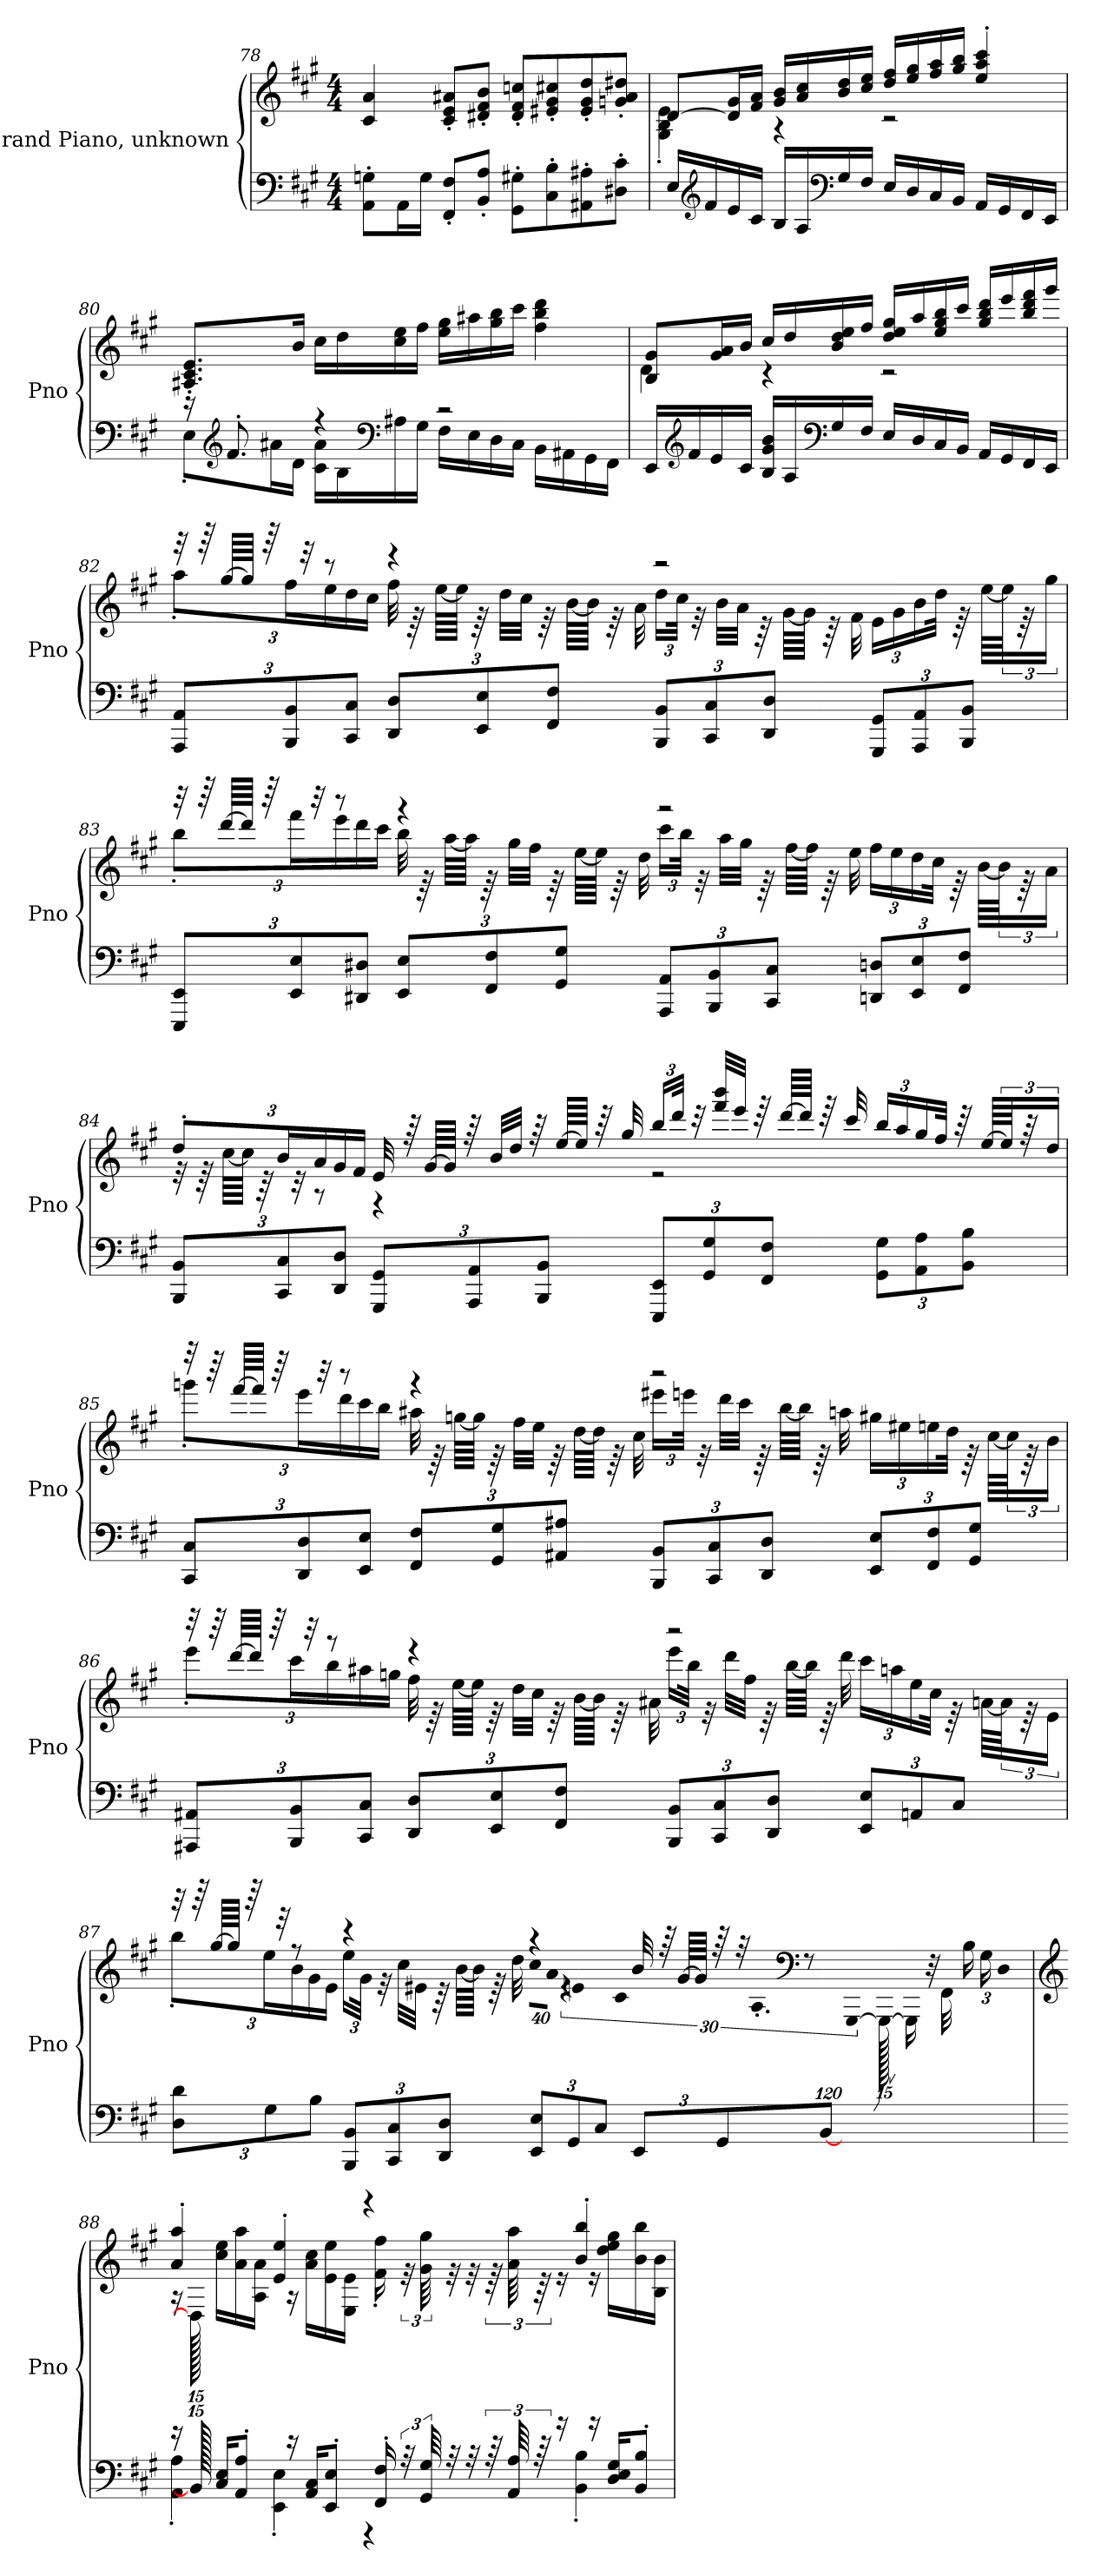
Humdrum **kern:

**kern	**kern
*part1	*part1
*staff2	*staff1
*I"Grand Piano, unknown	*
*I'Pno	*
*clefF4	*clefG2
*k[f#c#g#]	*k[f#c#g#]
*M4/4	*M4/4
=78	=78
8AA\' 8Gn\'L	4c#/ 4a/
16AA\L	.
16G\JJ	.
8FF#/' 8F#/'L	8c#/' 8e/' 8a#X/'L
8BB/' 8A/'J	8d#X/' 8f#/' 8b/'J
8GG#\' 8G#X\'L	8d#/' 8f#/' 8ccn/'L
8C#\' 8B\'	8e#X/' 8g#/' 8cc#X/'
8AA#X\' 8A#X\'	8e#/' 8g#/' 8dd/'
8D#X\' 8c#\'J	8gn/' 8a#/' 8dd#X/'J
!!LO:LB:g=z
=79	=79
*	*^
16E/LL	[8d/L	4G#\' 4B\' 4e\'
*clefG2	*	*
16f#/	.	.
16e/	16d/] 16g#/L	.
16c#/JJ	16f#/ 16a/JJ	.
16B/LL	16g#/ 16b/LL	4r
16A/	16a/ 16cc#/	.
*clefF4	*	*
16G#/	16b/ 16dd/	.
16F#/JJ	16cc#/ 16ee/JJ	.
16E/LL	16dd/ 16ff#/LL	2r
16D/	16ee/ 16gg#/	.
16C#/	16ff#/ 16aa/	.
16BB/JJ	16gg#/ 16bb/JJ	.
16AA/LL	4ee/' 4aa/' 4ccc#/'	.
16GG#/	.	.
16FF#/	.	.
16EE/JJ	.	.
*	*v	*v
=80	=80
*^	*
16r	8E'\L	8.A#X/' 8.c#/' 8.e/'L
*clefG2	*	*
8.f#'/	.	.
.	16a#X\L	.
.	16d\JJ	16b/Jk
4r	16c#\ 16a#\LL	16cc#\LL
.	16B\	16dd\
*clefF4	*	*
.	16A#X\	16cc#\ 16ee\
.	16G#\JJ	16ff#\JJ
2r	16F#\LL	16ee\ 16gg#\LL
.	16E\	16aa#X\
.	16D\	16gg#\ 16bb\
.	16C#\JJ	16ccc#\JJ
.	16BB\LL	4ff#\ 4bb\ 4ddd\
.	16AA#X\	.
.	16GG#\	.
.	16FF#\JJ	.
*v	*v	*
!!LO:LB:g=z
=81	=81
*	*^
16EE/LL	8B/ 8g#/L	4d\
*clefG2	*	*
16f#/	.	.
16e/	16g#/ 16a/L	.
16c#/JJ	16b/JJ	.
16B/ 16g#/ 16b/LL	16cc#/LL	4r
16A/	16dd/	.
*clefF4	*	*
16G#/	16b/ 16dd/ 16ee/	.
16F#/JJ	16ff#/JJ	.
16E/LL	16dd/ 16ee/ 16gg#/LL	2r
16D/	16aa/	.
16C#/	16ee/ 16gg#/ 16bb/	.
16BB/JJ	16ccc#/JJ	.
16AA/LL	16gg#/ 16bb/ 16ddd/LL	.
16GG#/	16eee/	.
16FF#/	16bb/ 16ddd/ 16fff#/	.
16EE/JJ	16ggg#/JJ	.
!!LO:LB:g=z	!!
=82	=82	=82
*Xbrackettup	*	*Xbrackettup
12AAA/ 12AA/L	32r	12aa'\L
.	64r	.
.	[64gg#/LLLL	.
.	64gg#/JJJJ]	.
.	64r	.
12BBB/ 12BB/	.	24ff#\L
.	32r	.
.	8r	24ee\
12CC#/ 12C#/J	.	24dd\
.	.	24cc#\JJ
12DD/ 12D/L	4r	32ff#\
.	.	64r
.	.	[64ee\LLLL
.	.	64ee\JJJJ]
.	.	64r
12EE/ 12E/	.	.
.	.	32dd\LLL
.	.	32cc#\JJJ
.	.	64r
12FF#/ 12F#/J	.	.
.	.	[64b\LLLL
.	.	64b\JJJJ]
.	.	64r
.	.	32a\
12BBB/ 12BB/L	2r	24dd\LL
.	.	48cc#\JJk
.	.	32r
12CC#/ 12C#/	.	.
.	.	32b\LLL
.	.	32a\JJJ
.	.	64r
12DD/ 12D/J	.	.
.	.	[64g#\LLLL
.	.	64g#\JJJJ]
.	.	64r
.	.	32f#\
12GGG#/ 12GG#/L	.	24e\LL
.	.	24g#\
12AAA/ 12AA/	.	24b\
.	.	32dd\JJk
.	.	64r
12BBB/ 12BB/J	.	.
.	.	[64ee\LLLL
*	*	*brackettup
.	.	96ee\JJJJ]
.	.	96r
.	.	24gg#\
!!LO:LB:g=z	!!
=83	=83	=83
*	*	*Xbrackettup
12EEE/ 12EE/L	32r	12bb'\L
.	64r	.
.	[64ddd/LLLL	.
.	64ddd/JJJJ]	.
.	64r	.
12EE/ 12E/	.	24fff#\L
.	32r	.
.	8r	24eee\
12DD#X/ 12D#X/J	.	24ddd\
.	.	24ccc#\JJ
12EE/ 12E/L	4r	32bb\
.	.	64r
.	.	[64aa\LLLL
.	.	64aa\JJJJ]
.	.	64r
12FF#/ 12F#/	.	.
.	.	32gg#\LLL
.	.	32ff#\JJJ
.	.	64r
12GG#/ 12G#/J	.	.
.	.	[64ee\LLLL
.	.	64ee\JJJJ]
.	.	64r
.	.	32dd\
12AAA/ 12AA/L	2r	24ccc#\LL
.	.	48bb\JJk
.	.	32r
12BBB/ 12BB/	.	.
.	.	32aa\LLL
.	.	32gg#\JJJ
.	.	64r
12CC#/ 12C#/J	.	.
.	.	[64ff#\LLLL
.	.	64ff#\JJJJ]
.	.	64r
.	.	32ee\
12DDn/ 12Dn/L	.	24ff#\LL
.	.	24ee\
12EE/ 12E/	.	24dd\
.	.	32cc#\JJk
.	.	64r
12FF#/ 12F#/J	.	.
.	.	[64b\LLLL
*	*	*brackettup
.	.	96b\JJJJ]
.	.	96r
.	.	24a\
!!LO:PB:g=z	!!
=84	=84	=84
*	*Xbrackettup	*
12BBB/ 12BB/L	12dd'/L	32r
.	.	64r
.	.	[64cc#\LLLL
.	.	64cc#\JJJJ]
.	.	64r
12CC#/ 12C#/	24b/L	.
.	.	32r
.	24a/	8r
12DD/ 12D/J	24g#/	.
.	24f#/JJ	.
12GGG#/ 12GG#/L	32e/	4r
.	64r	.
.	[64g#/LLLL	.
.	64g#/JJJJ]	.
.	64r	.
12AAA/ 12AA/	.	.
.	32b/LLL	.
.	32dd/JJJ	.
.	64r	.
12BBB/ 12BB/J	.	.
.	[64ee/LLLL	.
.	64ee/JJJJ]	.
.	64r	.
.	32gg#/	.
12EEE/ 12EE/L	24bb/LL	2r
.	48ddd/JJk	.
.	32r	.
12GG#/ 12G#/	.	.
.	32fff#/ 32bbb/LLL	.
.	32eee/JJJ	.
.	64r	.
12FF#/ 12F#/J	.	.
.	[64ddd/LLLL	.
.	64ddd/JJJJ]	.
.	64r	.
.	32ccc#/	.
12GG#\ 12G#\L	24bb/LL	.
.	24aa/	.
12AA\ 12A\	24gg#/	.
.	32ff#/JJk	.
.	64r	.
12BB\ 12B\J	.	.
.	[64ee/LLLL	.
*	*brackettup	*
.	96ee/JJJJ]	.
.	96r	.
.	24dd/	.
!!LO:LB:g=z	!!
=85	=85	=85
*	*	*Xbrackettup
12CC#/ 12C#/L	32r	12gggn'\L
.	64r	.
.	[64fff#/LLLL	.
.	64fff#/JJJJ]	.
.	64r	.
12DD/ 12D/	.	24eee\L
.	32r	.
.	8r	24ddd\
12EE/ 12E/J	.	24ccc#\
.	.	24bb\JJ
12FF#/ 12F#/L	4r	32aa#X\
.	.	64r
.	.	[64ggn\LLLL
.	.	64gg\JJJJ]
.	.	64r
12GG#/ 12G#/	.	.
.	.	32ff#\LLL
.	.	32ee\JJJ
.	.	64r
12AA#X/ 12A#X/J	.	.
.	.	[64dd\LLLL
.	.	64dd\JJJJ]
.	.	64r
.	.	32cc#\
12BBB/ 12BB/L	2r	24eee#X\LL
.	.	48eeen\JJk
.	.	32r
12CC#/ 12C#/	.	.
.	.	32ddd\LLL
.	.	32ccc#\JJJ
.	.	64r
12DD/ 12D/J	.	.
.	.	[64bb\LLLL
.	.	64bb\JJJJ]
.	.	64r
.	.	32aan\
12EE/ 12E/L	.	24gg#X\LL
.	.	24ee#X\
12FF#/ 12F#/	.	24een\
.	.	32dd\JJk
.	.	64r
12GG#/ 12G#/J	.	.
.	.	[64cc#\LLLL
*	*	*brackettup
.	.	96cc#\JJJJ]
.	.	96r
.	.	24b\
!!LO:LB:g=z	!!
=86	=86	=86
*	*	*Xbrackettup
12AAA#X/ 12AA#X/L	32r	12eee'\L
.	64r	.
.	[64ddd/LLLL	.
.	64ddd/JJJJ]	.
.	64r	.
12BBB/ 12BB/	.	24ccc#\L
.	32r	.
.	8r	24bb\
12CC#/ 12C#/J	.	24aa#X\
.	.	24ggn\JJ
12DD/ 12D/L	4r	32ff#\
.	.	64r
.	.	[64ee\LLLL
.	.	64ee\JJJJ]
.	.	64r
12EE/ 12E/	.	.
.	.	32dd\LLL
.	.	32cc#\JJJ
.	.	64r
12FF#/ 12F#/J	.	.
.	.	[64b\LLLL
.	.	64b\JJJJ]
.	.	64r
.	.	32a#X\
12BBB/ 12BB/L	2r	24eee\LL
.	.	48bb\JJk
.	.	32r
12CC#/ 12C#/	.	.
.	.	32ddd\LLL
.	.	32ff#\JJJ
.	.	64r
12DD/ 12D/J	.	.
.	.	[64bb\LLLL
.	.	64bb\JJJJ]
.	.	64r
.	.	32ddd\
12EE/ 12E/L	.	24ccc#\LL
.	.	24aan\
12AAn/	.	24ee\
.	.	32cc#\JJk
.	.	64r
12C#/J	.	.
.	.	[64an\LLLL
*	*	*brackettup
.	.	96a\JJJJ]
.	.	96r
.	.	24e\
!!LO:LB:g=z	!!
=87	=87	=87
*	*	*Xbrackettup
960ryy	32r	12bb'\L
12D\ 12d\L	.	.
.	64r	.
.	[64gg#/LLLL	.
.	64gg#/JJJJ]	.
.	64r	.
.	.	24ee\L
12G#\	.	.
.	32r	.
.	8r	24b\
.	.	24g#\
12B\J	.	.
.	.	24e\JJ
.	4r	24ee\LL
12BBB/ 12BB/L	.	.
.	.	48g#\JJk
.	.	32r
12CC#/ 12C#/	.	.
.	.	32cc#\LLL
.	.	32e#X\JJJ
.	.	64r
12DD/ 12D/J	.	.
.	.	[64b\LLLL
.	.	64b\JJJJ]
.	.	64r
.	.	32dd\
*	*	*brackettup
!	!	!LO:N:vis=32
.	4r	640%23cc#\LLL
12EE/ 12E/L	.	.
!	!	!LO:N:vis=32
.	.	640%23a\JJJ
!	!	!LO:N:vis=64
.	.	960%17r
12GG#/	.	.
!	!	!LO:N:vis=32
.	.	640%23en\LLL
!	!	!LO:N:vis=32
.	.	640%23c#\
!	!	!LO:N:vis=32.
.	.	1920%103A'\
12C#/J	.	.
.	.	[1920%67E\JJ
.	32b/	960E\_
12EE/L	.	16E\]
.	64r	.
.	[64g#/LLLL	.
.	64g#/JJJJ]	.
.	.	32r
.	64r	.
12GG#/	.	.
.	32r	.
.	.	32d\KLL
*	*clefF4	*
.	8r	.
*	*	*Xbrackettup
.	.	24B\
[960%79BB/J	.	24G#\
.	.	[320%13D\JJ
!!LO:LB:g=z	!!
=88	=88	=88
*	*clefG2	*
*^	*	*
16r	4AA\' 4A\'	4a/' 4aa/'	16r
960BB/]	.	.	960D\]
16C#/ 16E/KL	.	.	16cc#\ 16ee\LL
8AA/' 8A/'J	.	.	16a\ 16aa\
.	.	.	16A\ 16a\JJ
.	4EE\' 4E\'	4e/' 4ee/'	.
16r	.	.	16r
16AA/ 16C#/KL	.	.	16a\ 16cc#\LL
8EE/' 8E/'J	.	.	16e\ 16ee\
.	.	.	16E\ 16e\JJ
.	4r	4r	.
16FF#/' 16F#/'	.	.	16f#\' 16ff#\'
*brackettup	*	*	*brackettup
48r	.	.	48r
96GG#/ 96G#/	.	.	96g#\ 96gg#\
32r	.	.	32r
32r	.	.	32r
96r	.	.	96r
96AA/ 96A/	.	.	96a\ 96aa\
96r	.	.	96r
16r	.	.	16r
.	4BB\' 4B\'	4b/' 4bb/'	.
16r	.	.	16r
16D/ 16E/ 16G#/KL	.	.	16dd\ 16ee\ 16gg#\LL
8BB/' 8B/'J	.	.	16b\ 16bb\
.	.	.	16B\ 16b\JJ
.	960ryy	960ryy	.
*v	*v	*	*
*	*v	*v
=	=
*-	*-
